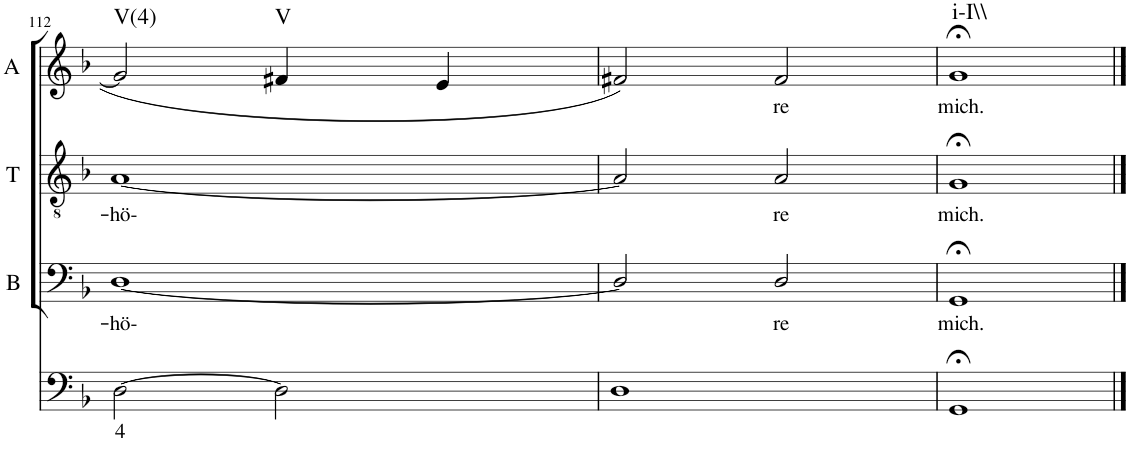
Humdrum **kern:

**kern	**text	**kern	**text	**kern	**text	**kern	**text	**harte
*part4	*part4	*part3	*part3	*part2	*part2	*part1	*part1	*part1
*staff4	*staff4	*staff3	*staff3	*staff2	*staff2	*staff1	*staff1	*
*I"Continuo	*	*I"Bass	*	*I"Tenor	*	*I"Alto	*	*
*	*	*I'B	*	*I'T	*	*I'A	*	*
!!LO:PB:g=z
*clefF4	*	*clefF4	*	*clefGv2	*	*clefG2	*	*
*k[b-]	*	*k[b-]	*	*k[b-]	*	*k[b-]	*	*
*M4/4	*	*M4/4	*	*M4/4	*	*M4/4	*	*
=112	=112	=112	=112	=112	=112	=112	=112	=112
!	!LO:LY:b	!	!LO:LY:b	!	!LO:LY:b	!	!	!LO:H:kt=V(4)
[2D\	4	[1D	hö-	[1A	hö-	2g/]	.	N
!	!	!	!	!	!	!	!	!LO:H:kt=V
2D\]	.	.	.	.	.	4f#X/	.	N
.	.	.	.	.	.	4e/	.	.
=113	=113	=113	=113	=113	=113	=113	=113	=113
1D	.	2D/]	.	2A/]	.	2f#X/	.	.
!	!	!	!LO:LY:b	!	!LO:LY:b	!	!LO:LY:b	!
.	.	2D/	re	2A/	re	2f#/	re	.
=114	=114	=114	=114	=114	=114	=114	=114	=114
!	!	!	!LO:LY:b	!	!LO:LY:b	!	!LO:LY:b	!LO:H:kt=i-I\\
1GG;<	.	1GG;<	mich.	1G;<	mich.	1g;<	mich.	N
==	==	==	==	==	==	==	==	==
*-	*-	*-	*-	*-	*-	*-	*-	*-
